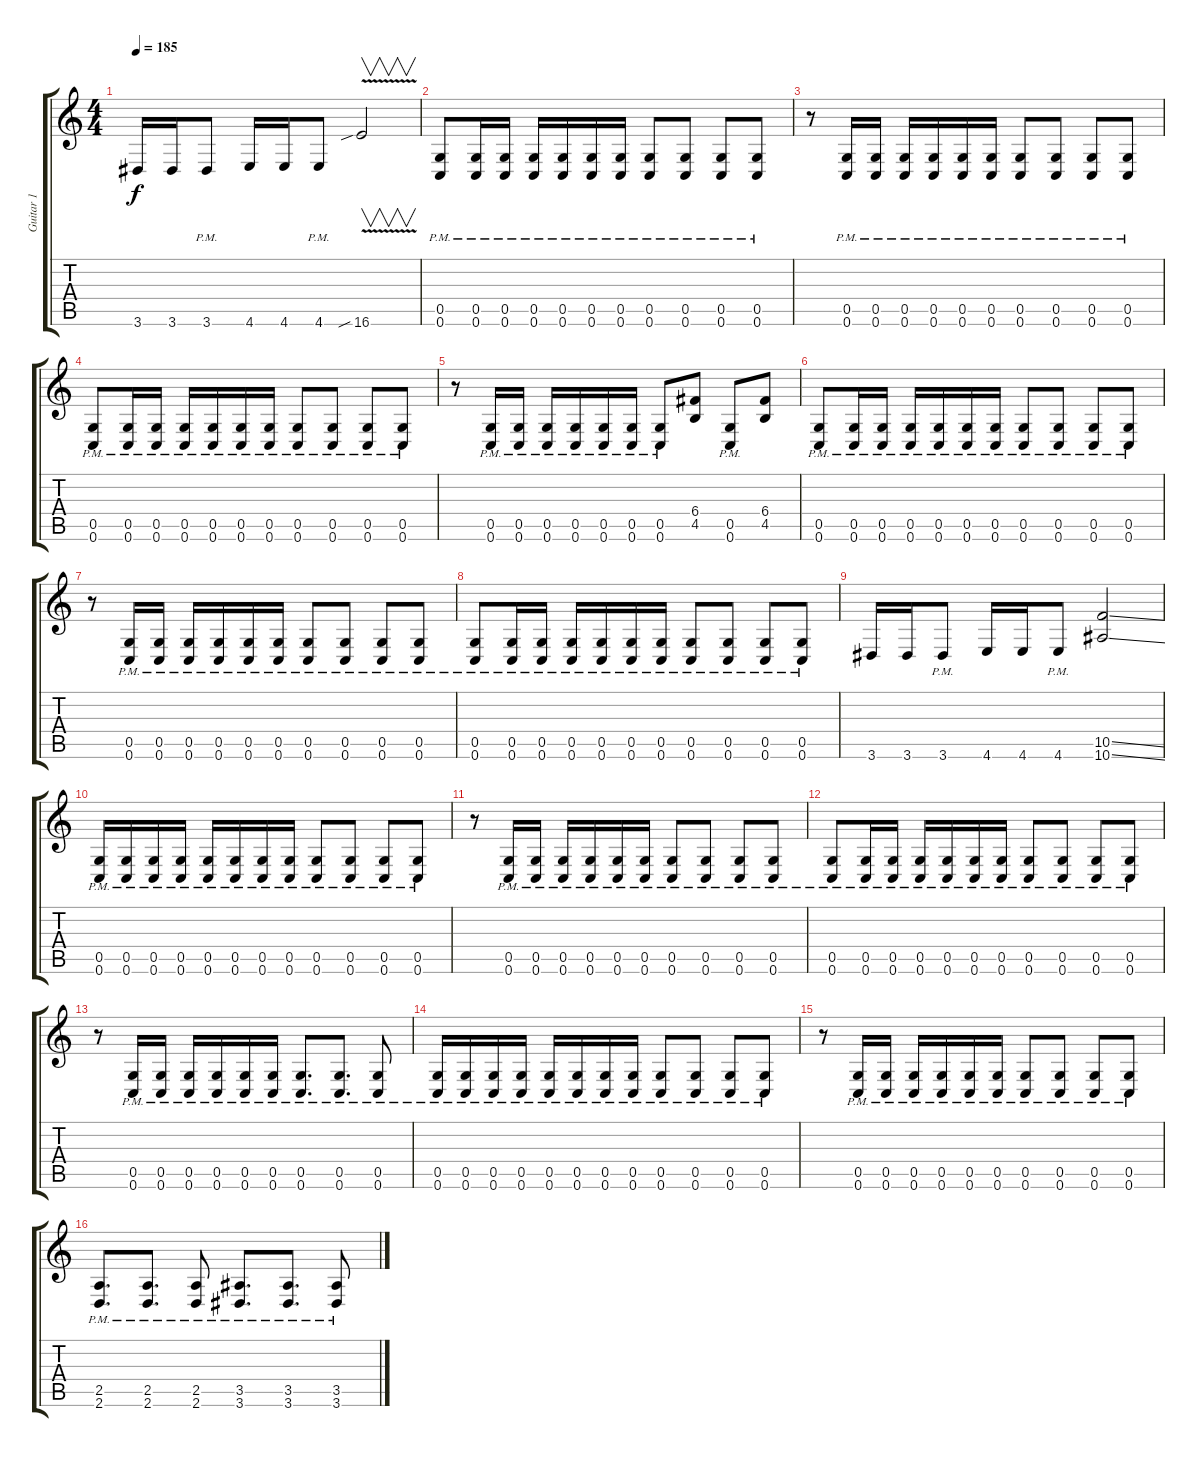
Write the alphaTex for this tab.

\track ("Guitar 1" "Guitar 1") {instrument distortionguitar}
\staff {score tabs}
\tuning (D4 A3 F3 C3 G2 C2) {hide}
\ts (4 4)
\tempo 185
\clef g2
\ks c
3.6.16{dy f} 3.6.16 3.6{pm}.8 4.6.16 4.6.16 4.6{pm}.8 16.6{v sib}.2{v} |
(0.5{pm} 0.6{pm}).8 (0.5{pm} 0.6{pm}).16 (0.5{pm} 0.6{pm}).16 (0.5{pm} 0.6{pm}).16 (0.5{pm} 0.6{pm}).16 (0.5{pm} 0.6{pm}).16 (0.5{pm} 0.6{pm}).16 (0.5{pm} 0.6{pm}).8 (0.5{pm} 0.6{pm}).8 (0.5{pm} 0.6{pm}).8 (0.5{pm} 0.6{pm}).8 |
r.8 (0.5{pm} 0.6{pm}).16 (0.5{pm} 0.6{pm}).16 (0.5{pm} 0.6{pm}).16 (0.5{pm} 0.6{pm}).16 (0.5{pm} 0.6{pm}).16 (0.5{pm} 0.6{pm}).16 (0.5{pm} 0.6{pm}).8 (0.5{pm} 0.6{pm}).8 (0.5{pm} 0.6{pm}).8 (0.5{pm} 0.6{pm}).8 |
(0.5{pm} 0.6{pm}).8 (0.5{pm} 0.6{pm}).16 (0.5{pm} 0.6{pm}).16 (0.5{pm} 0.6{pm}).16 (0.5{pm} 0.6{pm}).16 (0.5{pm} 0.6{pm}).16 (0.5{pm} 0.6{pm}).16 (0.5{pm} 0.6{pm}).8 (0.5{pm} 0.6{pm}).8 (0.5{pm} 0.6{pm}).8 (0.5{pm} 0.6{pm}).8 |
r.8 (0.5{pm} 0.6{pm}).16 (0.5{pm} 0.6{pm}).16 (0.5{pm} 0.6{pm}).16 (0.5{pm} 0.6{pm}).16 (0.5{pm} 0.6{pm}).16 (0.5{pm} 0.6{pm}).16 (0.5{pm} 0.6{pm}).8 (6.4 4.5).8 (0.5{pm} 0.6{pm}).8 (6.4 4.5).8 |
(0.5{pm} 0.6{pm}).8 (0.5{pm} 0.6{pm}).16 (0.5{pm} 0.6{pm}).16 (0.5{pm} 0.6{pm}).16 (0.5{pm} 0.6{pm}).16 (0.5{pm} 0.6{pm}).16 (0.5{pm} 0.6{pm}).16 (0.5{pm} 0.6{pm}).8 (0.5{pm} 0.6{pm}).8 (0.5{pm} 0.6{pm}).8 (0.5{pm} 0.6{pm}).8 |
r.8 (0.5{pm} 0.6{pm}).16 (0.5{pm} 0.6{pm}).16 (0.5{pm} 0.6{pm}).16 (0.5{pm} 0.6{pm}).16 (0.5{pm} 0.6{pm}).16 (0.5{pm} 0.6{pm}).16 (0.5{pm} 0.6{pm}).8 (0.5{pm} 0.6{pm}).8 (0.5{pm} 0.6{pm}).8 (0.5{pm} 0.6{pm}).8 |
(0.5{pm} 0.6{pm}).8 (0.5{pm} 0.6{pm}).16 (0.5{pm} 0.6{pm}).16 (0.5{pm} 0.6{pm}).16 (0.5{pm} 0.6{pm}).16 (0.5{pm} 0.6{pm}).16 (0.5{pm} 0.6{pm}).16 (0.5{pm} 0.6{pm}).8 (0.5{pm} 0.6{pm}).8 (0.5{pm} 0.6{pm}).8 (0.5{pm} 0.6{pm}).8 |
3.6.16 3.6.16 3.6{pm}.8 4.6.16 4.6.16 4.6{pm}.8 (10.5{ss} 10.6{ss}).2 |
(0.5{pm} 0.6{pm}).16 (0.5{pm} 0.6{pm}).16 (0.5{pm} 0.6{pm}).16 (0.5{pm} 0.6{pm}).16 (0.5{pm} 0.6{pm}).16 (0.5{pm} 0.6{pm}).16 (0.5{pm} 0.6{pm}).16 (0.5{pm} 0.6{pm}).16 (0.5{pm} 0.6{pm}).8 (0.5{pm} 0.6{pm}).8 (0.5{pm} 0.6{pm}).8 (0.5{pm} 0.6{pm}).8 |
r.8 (0.5{pm} 0.6{pm}).16 (0.5{pm} 0.6{pm}).16 (0.5{pm} 0.6{pm}).16 (0.5{pm} 0.6{pm}).16 (0.5{pm} 0.6{pm}).16 (0.5{pm} 0.6{pm}).16 (0.5{pm} 0.6{pm}).8 (0.5{pm} 0.6{pm}).8 (0.5{pm} 0.6{pm}).8 (0.5{pm} 0.6{pm}).8 |
(0.5{pm} 0.6{pm}).8 (0.5{pm} 0.6{pm}).16 (0.5{pm} 0.6{pm}).16 (0.5{pm} 0.6{pm}).16 (0.5{pm} 0.6{pm}).16 (0.5{pm} 0.6{pm}).16 (0.5{pm} 0.6{pm}).16 (0.5{pm} 0.6{pm}).8 (0.5{pm} 0.6{pm}).8 (0.5{pm} 0.6{pm}).8 (0.5{pm} 0.6{pm}).8 |
r.8 (0.5{pm} 0.6{pm}).16 (0.5{pm} 0.6{pm}).16 (0.5{pm} 0.6{pm}).16 (0.5{pm} 0.6{pm}).16 (0.5{pm} 0.6{pm}).16 (0.5{pm} 0.6{pm}).16 (0.5{pm} 0.6{pm}).8{d} (0.5{pm} 0.6{pm}).8{d} (0.5{pm} 0.6{pm}).8 |
(0.5{pm} 0.6{pm}).16 (0.5{pm} 0.6{pm}).16 (0.5{pm} 0.6{pm}).16 (0.5{pm} 0.6{pm}).16 (0.5{pm} 0.6{pm}).16 (0.5{pm} 0.6{pm}).16 (0.5{pm} 0.6{pm}).16 (0.5{pm} 0.6{pm}).16 (0.5{pm} 0.6{pm}).8 (0.5{pm} 0.6{pm}).8 (0.5{pm} 0.6{pm}).8 (0.5{pm} 0.6{pm}).8 |
r.8 (0.5{pm} 0.6{pm}).16 (0.5{pm} 0.6{pm}).16 (0.5{pm} 0.6{pm}).16 (0.5{pm} 0.6{pm}).16 (0.5{pm} 0.6{pm}).16 (0.5{pm} 0.6{pm}).16 (0.5{pm} 0.6{pm}).8 (0.5{pm} 0.6{pm}).8 (0.5{pm} 0.6{pm}).8 (0.5{pm} 0.6{pm}).8 |
(2.5{pm} 2.6{pm}).8{d} (2.5{pm} 2.6{pm}).8{d} (2.5{pm} 2.6{pm}).8 (3.5{pm} 3.6{pm}).8{d} (3.5{pm} 3.6{pm}).8{d} (3.5{pm} 3.6{pm}).8
